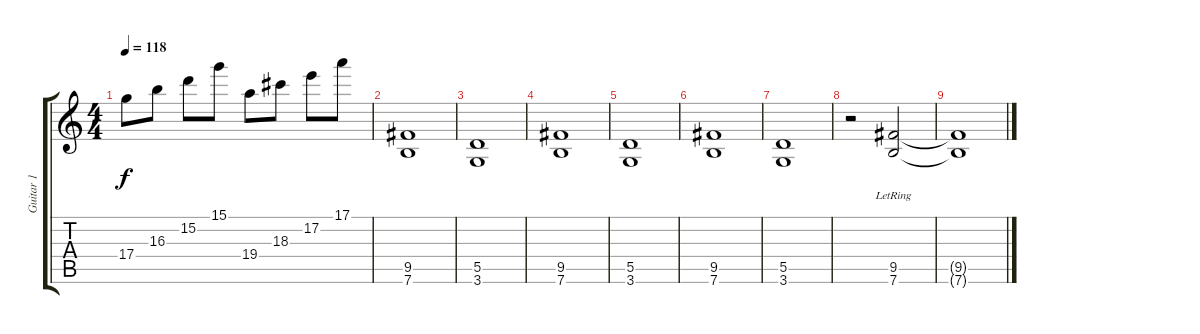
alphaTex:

\track ("Guitar 1" "Guitar 1") {instrument overdrivenguitar}
\staff {score tabs}
\tuning (E4 B3 G3 D3 A2 E2) {hide}
\ts (4 4)
\tempo 118
\clef g2
\ks c
17.4.8{dy f} 16.3.8 15.2.8 15.1.8 19.4.8 18.3.8 17.2.8 17.1.8 |
(9.5 7.6).1 |
(5.5 3.6).1 |
(9.5 7.6).1 |
(5.5 3.6).1 |
(9.5 7.6).1 |
(5.5 3.6).1 |
r.2 (9.5 7.6{lr}).2 |
(9.5{t} 7.6{t}).1
